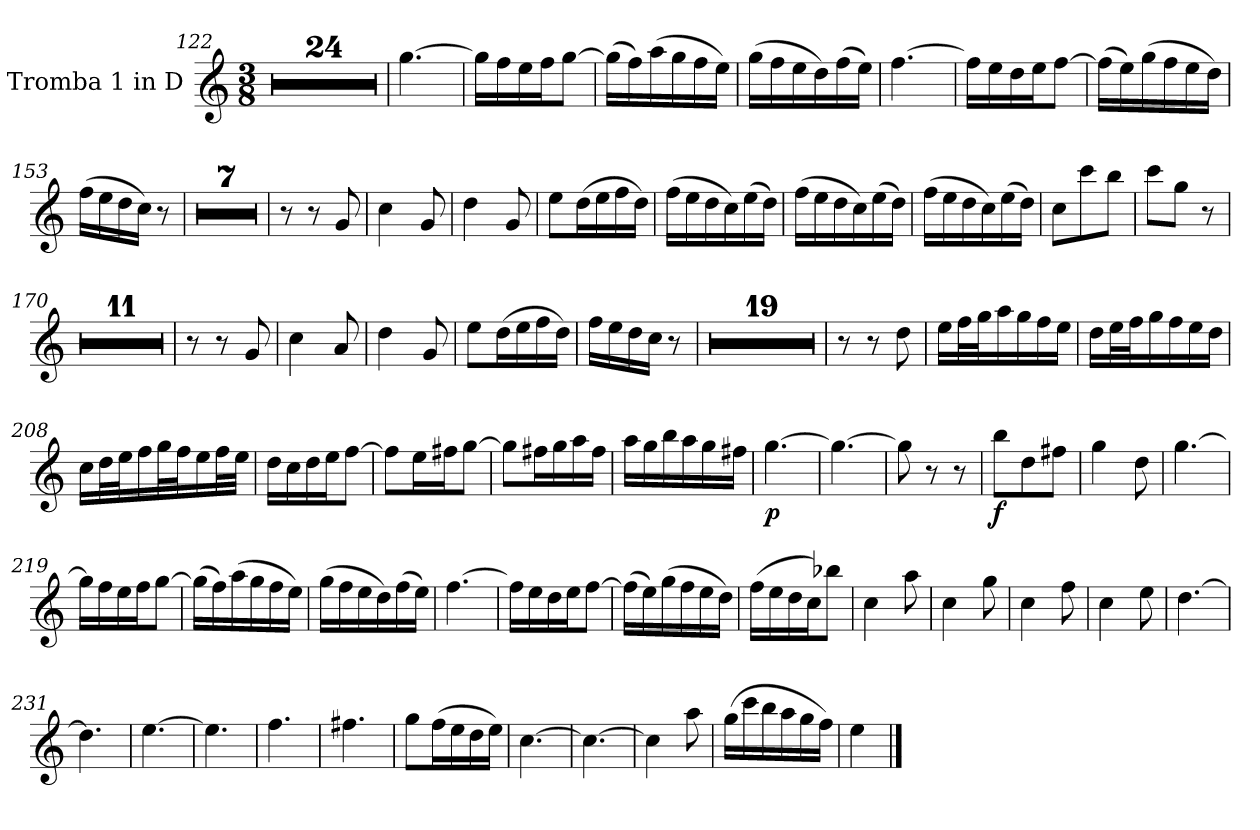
**kern	**dynam
*part1	*part1
*staff1	*staff1
*I"Tromba 1 in D	*
*I'Tr 1 in D	*
*clefG2	*
*ITrd1c2	*
*k[b-e-]	*
*M3/8	*
=122	=122
4.r	.
=123	=123
4.r	.
=124	=124
4.r	.
=125	=125
4.r	.
=126	=126
4.r	.
=127	=127
4.r	.
=128	=128
4.r	.
!!LO:LB:g=z
=129	=129
4.r	.
=130	=130
4.r	.
=131	=131
4.r	.
=132	=132
4.r	.
=133	=133
4.r	.
=134	=134
4.r	.
=135	=135
4.r	.
=136	=136
4.r	.
=137	=137
4.r	.
=138	=138
4.r	.
=139	=139
4.r	.
=140	=140
4.r	.
=141	=141
4.r	.
=142	=142
4.r	.
!!LO:LB:g=z
=143	=143
4.r	.
=144	=144
4.r	.
=145	=145
4.r	.
=146	=146
[4.ff\	.
=147	=147
16ff\LL]	.
16ee-\	.
16dd\	.
16ee-\J	.
[8ff\J	.
!!LO:LB:g=z
=148	=148
(16ff\LL]	.
16ee-\)	.
(16gg\	.
16ff\	.
16ee-\	.
16dd\JJ)	.
=149	=149
(16ff\LL	.
16ee-\	.
16dd\	.
16cc\)	.
(16ee-\	.
16dd\JJ)	.
=150	=150
[4.ee-\	.
=151	=151
16ee-\LL]	.
16dd\	.
16cc\	.
16dd\J	.
[8ee-\J	.
=152	=152
(16ee-\LL]	.
16dd\)	.
(16ff\	.
16ee-\	.
16dd\	.
16cc\JJ)	.
=153	=153
(16ee-\LL	.
16dd\	.
16cc\	.
16b-\JJ)	.
8r	.
!!LO:PB:g=z
=154	=154
4.r	.
=155	=155
4.r	.
=156	=156
4.r	.
=157	=157
4.r	.
=158	=158
4.r	.
=159	=159
4.r	.
=160	=160
4.r	.
!!LO:LB:g=z
=161	=161
8r	.
8r	.
8f/	.
=162	=162
4b-\	.
8f/	.
=163	=163
4cc\	.
8f/	.
=164	=164
8dd\L	.
(16cc\L	.
16dd\	.
16ee-\	.
16cc\JJ)	.
=165	=165
(16ee-\LL	.
16dd\	.
16cc\	.
16b-\)	.
(16dd\	.
16cc\JJ)	.
=166	=166
(16ee-\LL	.
16dd\	.
16cc\	.
16b-\)	.
(16dd\	.
16cc\JJ)	.
!!LO:LB:g=z
=167	=167
(16ee-\LL	.
16dd\	.
16cc\	.
16b-\)	.
(16dd\	.
16cc\JJ)	.
=168	=168
8b-\L	.
8bb-\	.
8aa\J	.
!!LO:LB:g=z
=169	=169
8bb-\L	.
8ff\J	.
8r	.
=170	=170
4.r	.
=171	=171
4.r	.
=172	=172
4.r	.
=173	=173
4.r	.
=174	=174
4.r	.
=175	=175
4.r	.
=176	=176
4.r	.
=177	=177
4.r	.
=178	=178
4.r	.
=179	=179
4.r	.
=180	=180
4.r	.
=181	=181
8r	.
8r	.
8f/	.
!!LO:LB:g=z
=182	=182
4b-\	.
8g/	.
=183	=183
4cc\	.
8f/	.
=184	=184
8dd\L	.
(16cc\L	.
16dd\	.
16ee-\	.
16cc\JJ)	.
=185	=185
16ee-\LL	.
16dd\	.
16cc\	.
16b-\JJ	.
8r	.
!!LO:LB:g=z
=186	=186
4.r	.
=187	=187
4.r	.
=188	=188
4.r	.
=189	=189
4.r	.
=190	=190
4.r	.
=191	=191
4.r	.
=192	=192
4.r	.
=193	=193
4.r	.
=194	=194
4.r	.
=195	=195
4.r	.
=196	=196
4.r	.
=197	=197
4.r	.
=198	=198
4.r	.
=199	=199
4.r	.
!!LO:LB:g=z
=200	=200
4.r	.
=201	=201
4.r	.
=202	=202
4.r	.
=203	=203
4.r	.
=204	=204
4.r	.
=205	=205
8r	.
8r	.
8cc\	.
=206	=206
16dd\LL	.
32ee-\L	.
32ff\J	.
16gg\	.
16ff\	.
16ee-\	.
16dd\JJ	.
=207	=207
16cc\LL	.
32dd\L	.
32ee-\J	.
16ff\	.
16ee-\	.
16dd\	.
16cc\JJ	.
!!LO:LB:g=z
=208	=208
16b-\LL	.
32cc\L	.
32dd\J	.
16ee-\	.
32ff\L	.
32ee-\J	.
16dd\	.
32ee-\L	.
32dd\JJJ	.
=209	=209
16cc\LL	.
16b-\	.
16cc\	.
16dd\J	.
[8ee-\J	.
!!LO:LB:g=z
=210	=210
8ee-\L]	.
16dd\L	.
16een\J	.
[8ff\J	.
=211	=211
8ff\L]	.
16een\L	.
16ff\	.
16gg\	.
16ee\JJ	.
=212	=212
16gg\LL	.
16ff\	.
16aa\	.
16gg\	.
16ff\	.
16een\JJ	.
=213	=213
!	!LO:DY:b
[4.ff\	p
=214	=214
4.ff\_	.
=215	=215
8ff\]	.
8r	.
8r	.
=216	=216
!	!LO:DY:b
8aa\L	f
8cc\	.
8een\J	.
!!LO:LB:g=z
=217	=217
4ff\	.
8cc\	.
=218	=218
[4.ff\	.
=219	=219
16ff\LL]	.
16ee-\	.
16dd\	.
16ee-\J	.
[8ff\J	.
=220	=220
(16ff\LL]	.
16ee-\)	.
(16gg\	.
16ff\	.
16ee-\	.
16dd\JJ)	.
=221	=221
(16ff\LL	.
16ee-\	.
16dd\	.
16cc\)	.
(16ee-\	.
16dd\JJ)	.
=222	=222
[4.ee-\	.
!!LO:LB:g=z
=223	=223
16ee-\LL]	.
16dd\	.
16cc\	.
16dd\J	.
[8ee-\J	.
=224	=224
(16ee-\LL]	.
16dd\)	.
(16ff\	.
16ee-\	.
16dd\	.
16cc\JJ)	.
=225	=225
(16ee-\LL	.
16dd\	.
16cc\	.
16b-\J)	.
8aa-X\J	.
=226	=226
4b-\	.
8gg\	.
=227	=227
4b-\	.
8ff\	.
=228	=228
4b-\	.
8ee-\	.
!!LO:LB:g=z
=229	=229
4b-\	.
8dd\	.
=230	=230
[4.cc\	.
=231	=231
4.cc\]	.
=232	=232
[4.dd\	.
=233	=233
4.dd\]	.
=234	=234
4.ee-\	.
!!LO:LB:g=z
=235	=235
4.een\	.
=236	=236
8ff\L	.
(16ee-\L	.
16dd\	.
16cc\	.
16dd\JJ)	.
=237	=237
[4.b-\	.
=238	=238
4.b-\_	.
=239	=239
4b-\]	.
8gg\	.
=240	=240
(16ff\LL	.
16bb-\	.
16aa\	.
16gg\	.
16ff\	.
16ee-\JJ)	.
=241	=241
4dd>\	.
==	==
*-	*-
